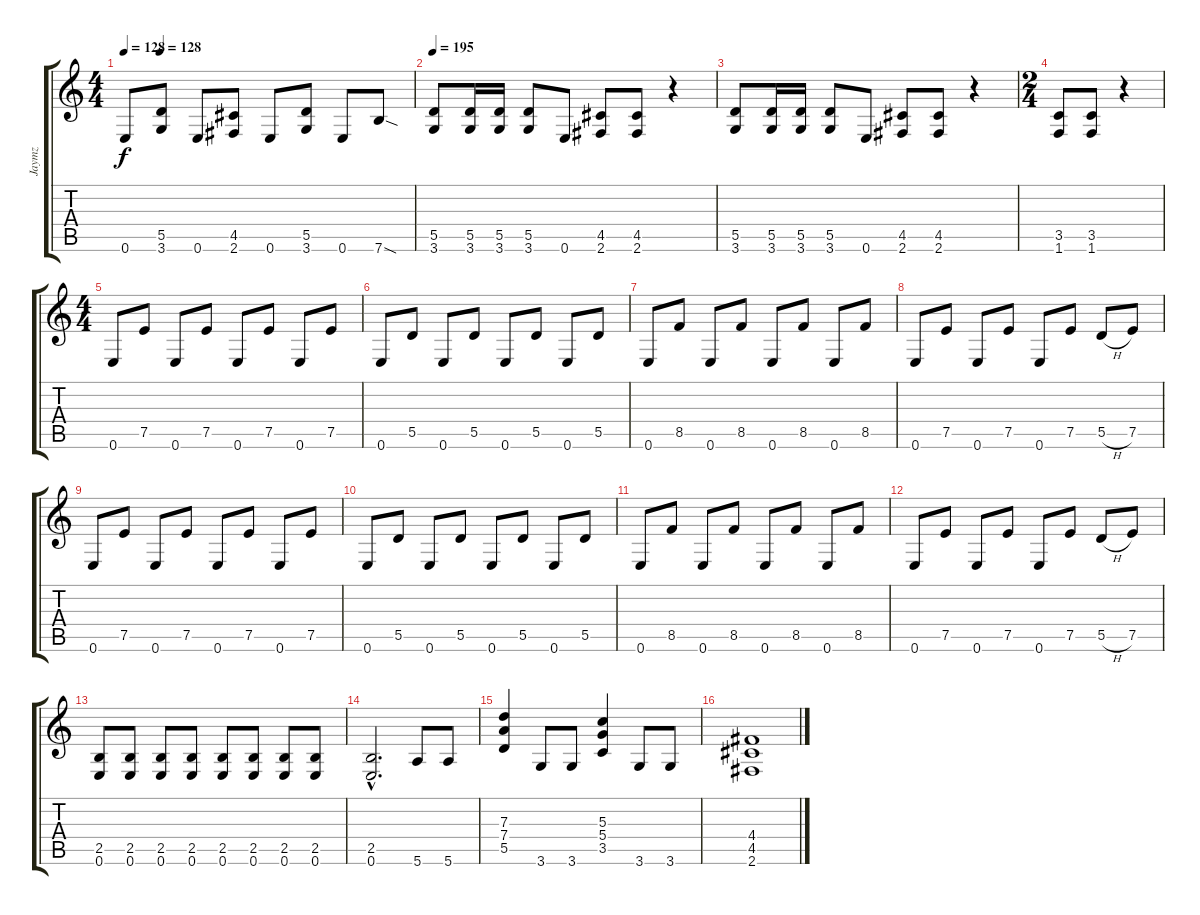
\track ("Jaymz" "Jaymz") {instrument overdrivenguitar}
\staff {score tabs}
\tuning (E4 B3 G3 D3 A2 E2) {hide}
\ts (4 4)
\tempo 128
\tempo (128 0.125)
\clef g2
\ks c
0.6.8{dy f} (5.5 3.6).8 0.6.8 (4.5 2.6).8 0.6.8 (5.5 3.6).8 0.6.8 7.6{sod}.8 |
\tempo 195
(5.5 3.6).8 (5.5 3.6).16 (5.5 3.6).16 (5.5 3.6).8 0.6.8 (4.5 2.6).8 (4.5 2.6).8 r.4 |
(5.5 3.6).8 (5.5 3.6).16 (5.5 3.6).16 (5.5 3.6).8 0.6.8 (4.5 2.6).8 (4.5 2.6).8 r.4 |
\ts (2 4)
(3.5 1.6).8 (3.5 1.6).8 r.4 |
\ts (4 4)
0.6.8 7.5.8 0.6.8 7.5.8 0.6.8 7.5.8 0.6.8 7.5.8 |
0.6.8 5.5.8 0.6.8 5.5.8 0.6.8 5.5.8 0.6.8 5.5.8 |
0.6.8 8.5.8 0.6.8 8.5.8 0.6.8 8.5.8 0.6.8 8.5.8 |
0.6.8 7.5.8 0.6.8 7.5.8 0.6.8 7.5.8 5.5{h}.8 7.5.8 |
0.6.8 7.5.8 0.6.8 7.5.8 0.6.8 7.5.8 0.6.8 7.5.8 |
0.6.8 5.5.8 0.6.8 5.5.8 0.6.8 5.5.8 0.6.8 5.5.8 |
0.6.8 8.5.8 0.6.8 8.5.8 0.6.8 8.5.8 0.6.8 8.5.8 |
0.6.8 7.5.8 0.6.8 7.5.8 0.6.8 7.5.8 5.5{h}.8 7.5.8 |
(2.5 0.6).8 (2.5 0.6).8 (2.5 0.6).8 (2.5 0.6).8 (2.5 0.6).8 (2.5 0.6).8 (2.5 0.6).8 (2.5 0.6).8 |
(2.5{hac} 0.6{hac}).2{d} 5.6.8 5.6.8 |
(7.3 7.4 5.5).4 3.6.8 3.6.8 (5.3 5.4 3.5).4 3.6.8 3.6.8 |
(4.4 4.5 2.6).1
